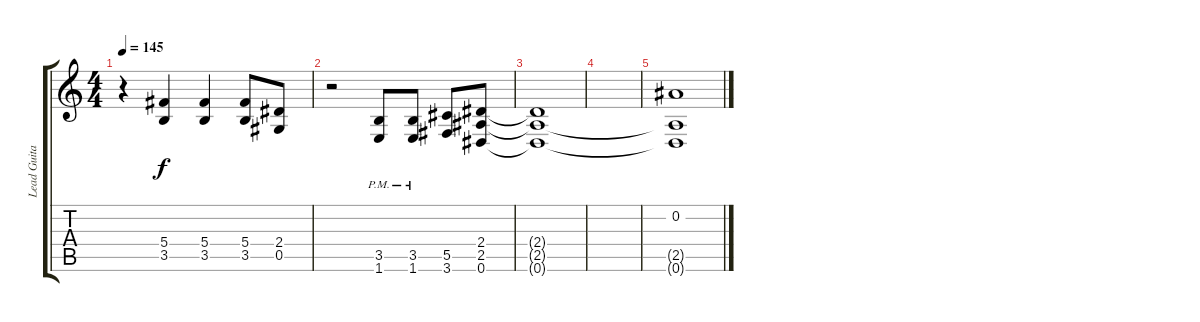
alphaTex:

\track ("Lead Guitar" "Lead Guita") {instrument distortionguitar}
\staff {score tabs}
\tuning (Eb4 Bb3 Gb3 Db3 Ab2 Eb2) {hide}
\ts (4 4)
\tempo 145
\clef g2
\ks c
r.4{dy f} (5.4 3.5).4 (5.4 3.5).4 (5.4 3.5).8 (2.4 0.5).8 |
r.2 (3.5{pm} 1.6{pm}).8 (3.5{pm} 1.6{pm}).8 (5.5 3.6).8 (2.4 2.5 0.6).8 |
(2.4{t} 2.5{t} 0.6{t}).1 |
|
(0.2 2.5{t} 0.6{t}).1
